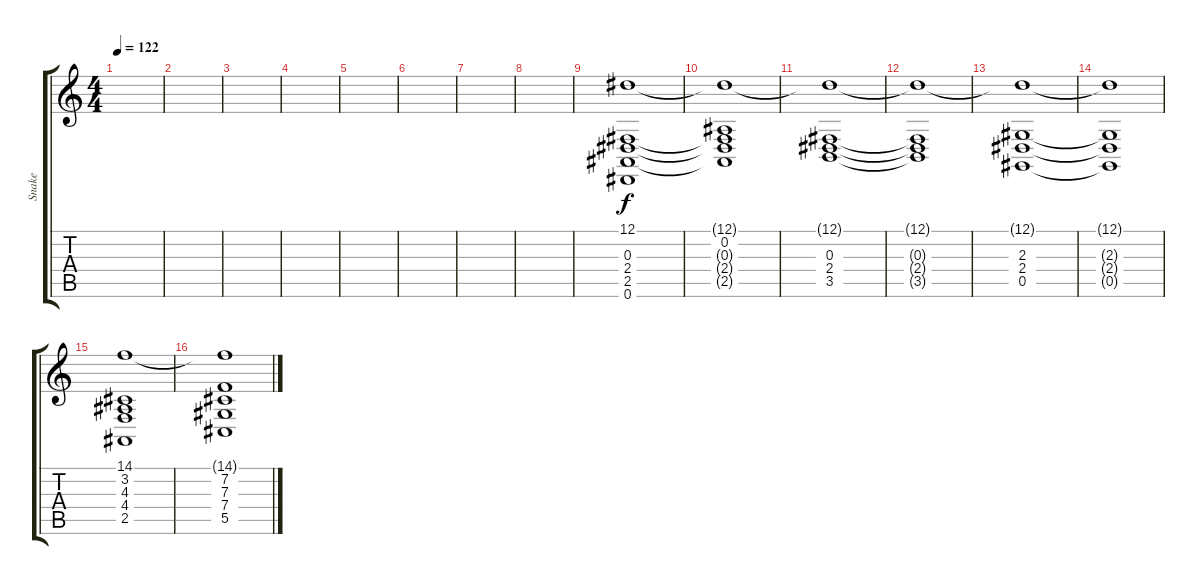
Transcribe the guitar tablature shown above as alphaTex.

\track ("Snake" "Snake") {instrument stringensemble1}
\staff {score tabs}
\tuning (Eb4 Bb3 Gb3 Db3 Ab2 Eb2) {hide}
\ts (4 4)
\tempo 122
\clef g2
\ks c
|
|
|
|
|
|
|
|
(12.1 0.3 2.4 2.5 0.6).1 |
(12.1{t} 0.2 0.3{t} 2.4{t} 2.5{t}).1 |
(12.1{t} 0.3 2.4 3.5).1 |
(12.1{t} 0.3{t} 2.4{t} 3.5{t}).1 |
(12.1{t} 2.3 2.4 0.5).1 |
(12.1{t} 2.3{t} 2.4{t} 0.5{t}).1 |
(14.1 3.2 4.3 4.4 2.5).1 |
(14.1{t} 7.2 7.3 7.4 5.5).1
